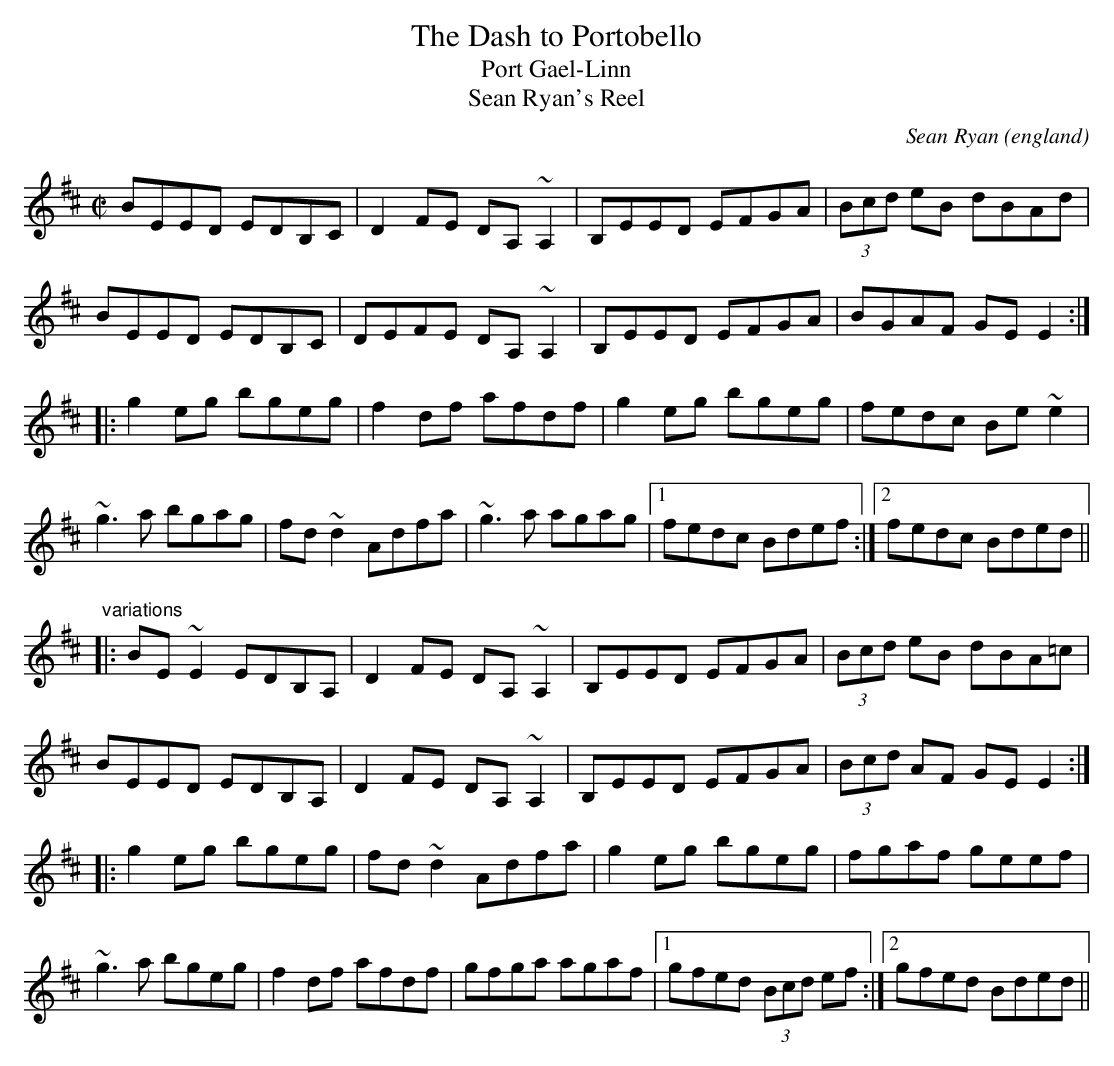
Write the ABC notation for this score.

X:1
T:Dash to Portobello, The
T:Port Gael-Linn
T:Sean Ryan's Reel
O:england
C:Sean Ryan
M:C|
K:Edor
BEED EDB,C|D2FE DA,~A,2|B,EED EFGA|(3Bcd eB dBAd|
BEED EDB,C|DEFE DA,~A,2|B,EED EFGA|BGAF GEE2:|
|:g2eg bgeg|f2df afdf|g2eg bgeg|fedc Be~e2|
~g3a bgag|fd~d2 Adfa|~g3a agag|1 fedc Bdef:|2 fedc Bded||
"variations"
|:BE~E2 EDB,A,|D2FE DA,~A,2|B,EED EFGA|(3Bcd eB dBA=c|
BEED EDB,A,|D2FE DA,~A,2|B,EED EFGA|(3Bcd AF GEE2:|
|:g2eg bgeg|fd~d2 Adfa|g2eg bgeg|fgaf geef|
~g3a bgeg|f2df afdf|gfga agaf|1 gfed (3Bcd ef:|2 gfed Bded||
